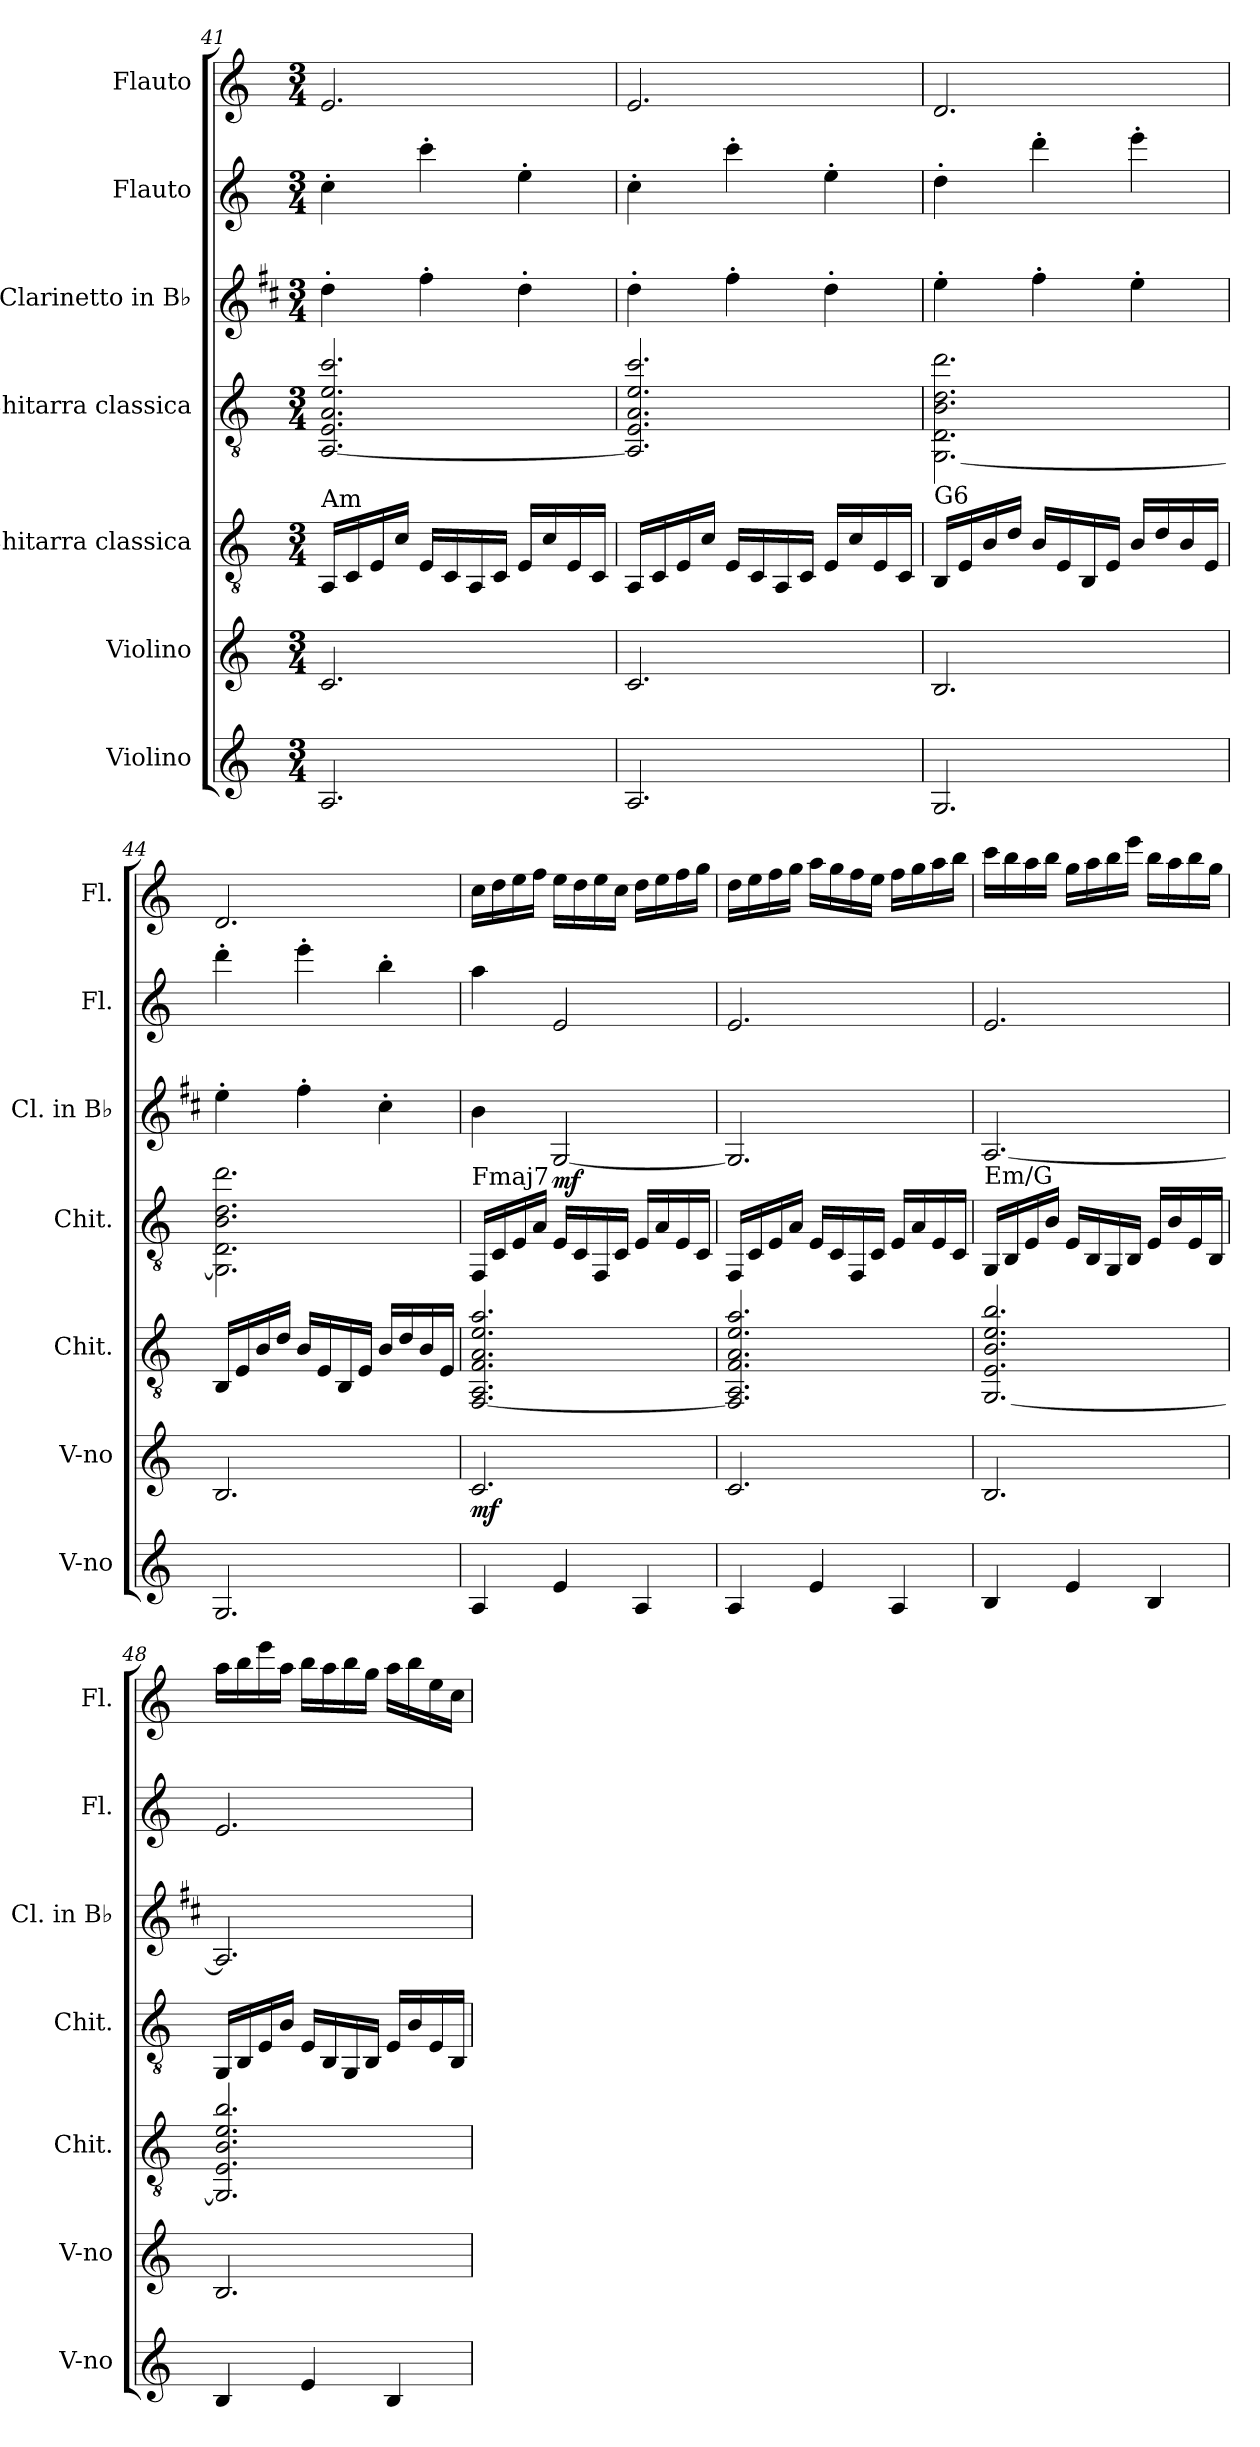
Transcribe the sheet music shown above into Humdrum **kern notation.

**kern	**kern	**dynam	**kern	**kern	**kern	**dynam	**kern	**kern
*part7	*part6	*part6	*part5	*part4	*part3	*part3	*part2	*part1
*staff7	*staff6	*staff6	*staff5	*staff4	*staff3	*staff3	*staff2	*staff1
*I"Violino	*I"Violino	*	*I"Chitarra classica	*I"Chitarra classica	*I"Clarinetto in B♭	*	*I"Flauto	*I"Flauto
*I'V-no	*I'V-no	*	*I'Chit.	*I'Chit.	*I'Cl. in B♭	*	*I'Fl.	*I'Fl.
!!LO:PB:g=z
*clefG2	*clefG2	*	*clefGv2	*clefGv2	*clefG2	*	*clefG2	*clefG2
*	*	*	*	*	*ITrd1c2	*	*	*
*k[]	*k[]	*	*k[]	*k[]	*k[]	*	*k[]	*k[]
*M3/4	*M3/4	*	*M3/4	*M3/4	*M3/4	*	*M3/4	*M3/4
=41	=41	=41	=41	=41	=41	=41	=41	=41
!	!	!	!LO:TX:a:t=Am	!	!	!	!	!
2.A/	2.c/	.	16AA/LL	[2.AA/ 2.E/ 2.A/ 2.e/ 2.cc/	4cc'\	.	4cc'\	2.e/
.	.	.	16C/	.	.	.	.	.
.	.	.	16E/	.	.	.	.	.
.	.	.	16c/JJ	.	.	.	.	.
.	.	.	16E/LL	.	4ee'\	.	4ccc'\	.
.	.	.	16C/	.	.	.	.	.
.	.	.	16AA/	.	.	.	.	.
.	.	.	16C/JJ	.	.	.	.	.
.	.	.	16E/LL	.	4cc'\	.	4ee'\	.
.	.	.	16c/	.	.	.	.	.
.	.	.	16E/	.	.	.	.	.
.	.	.	16C/JJ	.	.	.	.	.
=42	=42	=42	=42	=42	=42	=42	=42	=42
2.A/	2.c/	.	16AA/LL	2.AA/] 2.E/ 2.A/ 2.e/ 2.cc/	4cc'\	.	4cc'\	2.e/
.	.	.	16C/	.	.	.	.	.
.	.	.	16E/	.	.	.	.	.
.	.	.	16c/JJ	.	.	.	.	.
.	.	.	16E/LL	.	4ee'\	.	4ccc'\	.
.	.	.	16C/	.	.	.	.	.
.	.	.	16AA/	.	.	.	.	.
.	.	.	16C/JJ	.	.	.	.	.
.	.	.	16E/LL	.	4cc'\	.	4ee'\	.
.	.	.	16c/	.	.	.	.	.
.	.	.	16E/	.	.	.	.	.
.	.	.	16C/JJ	.	.	.	.	.
=43	=43	=43	=43	=43	=43	=43	=43	=43
!	!	!	!LO:TX:a:t=G6	!	!	!	!	!
2.G/	2.B/	.	16BB/LL	[2.GG\ 2.D\ 2.B\ 2.d\ 2.dd\	4dd'\	.	4dd'\	2.d/
.	.	.	16E/	.	.	.	.	.
.	.	.	16B/	.	.	.	.	.
.	.	.	16d/JJ	.	.	.	.	.
.	.	.	16B/LL	.	4ee'\	.	4ddd'\	.
.	.	.	16E/	.	.	.	.	.
.	.	.	16BB/	.	.	.	.	.
.	.	.	16E/JJ	.	.	.	.	.
.	.	.	16B/LL	.	4dd'\	.	4eee'\	.
.	.	.	16d/	.	.	.	.	.
.	.	.	16B/	.	.	.	.	.
.	.	.	16E/JJ	.	.	.	.	.
!!LO:PB:g=z
=44	=44	=44	=44	=44	=44	=44	=44	=44
2.G/	2.B/	.	16BB/LL	2.GG\] 2.D\ 2.B\ 2.d\ 2.dd\	4dd'\	.	4ddd'\	2.d/
.	.	.	16E/	.	.	.	.	.
.	.	.	16B/	.	.	.	.	.
.	.	.	16d/JJ	.	.	.	.	.
.	.	.	16B/LL	.	4ee'\	.	4eee'\	.
.	.	.	16E/	.	.	.	.	.
.	.	.	16BB/	.	.	.	.	.
.	.	.	16E/JJ	.	.	.	.	.
.	.	.	16B/LL	.	4b'\	.	4bb'\	.
.	.	.	16d/	.	.	.	.	.
.	.	.	16B/	.	.	.	.	.
.	.	.	16E/JJ	.	.	.	.	.
=45	=45	=45	=45	=45	=45	=45	=45	=45
!	!	!	!	!LO:TX:a:t=Fmaj7	!	!	!	!
!	!	!LO:DY:b	!	!	!	!	!	!
4A/	2.c/	mf	[2.FF/ 2.AA/ 2.F/ 2.A/ 2.e/ 2.a/	16FF/LL	4a\	.	4aa\	16cc\LL
.	.	.	.	16C/	.	.	.	16dd\
.	.	.	.	16E/	.	.	.	16ee\
.	.	.	.	16A/JJ	.	.	.	16ff\JJ
!	!	!	!	!	!	!LO:DY:b	!	!
4e/	.	.	.	16E/LL	[2F/	mf	2e/	16ee\LL
.	.	.	.	16C/	.	.	.	16dd\
.	.	.	.	16FF/	.	.	.	16ee\
.	.	.	.	16C/JJ	.	.	.	16cc\JJ
4A/	.	.	.	16E/LL	.	.	.	16dd\LL
.	.	.	.	16A/	.	.	.	16ee\
.	.	.	.	16E/	.	.	.	16ff\
.	.	.	.	16C/JJ	.	.	.	16gg\JJ
=46	=46	=46	=46	=46	=46	=46	=46	=46
4A/	2.c/	.	2.FF/] 2.AA/ 2.F/ 2.A/ 2.e/ 2.a/	16FF/LL	2.F/]	.	2.e/	16dd\LL
.	.	.	.	16C/	.	.	.	16ee\
.	.	.	.	16E/	.	.	.	16ff\
.	.	.	.	16A/JJ	.	.	.	16gg\JJ
4e/	.	.	.	16E/LL	.	.	.	16aa\LL
.	.	.	.	16C/	.	.	.	16gg\
.	.	.	.	16FF/	.	.	.	16ff\
.	.	.	.	16C/JJ	.	.	.	16ee\JJ
4A/	.	.	.	16E/LL	.	.	.	16ff\LL
.	.	.	.	16A/	.	.	.	16gg\
.	.	.	.	16E/	.	.	.	16aa\
.	.	.	.	16C/JJ	.	.	.	16bb\JJ
!!LO:PB:g=z
=47	=47	=47	=47	=47	=47	=47	=47	=47
!	!	!	!	!LO:TX:a:t=Em/G	!	!	!	!
4B/	2.B/	.	[2.GG/ 2.E/ 2.B/ 2.e/ 2.b/	16GG/LL	[2.G/	.	2.e/	16ccc\LL
.	.	.	.	16BB/	.	.	.	16bb\
.	.	.	.	16E/	.	.	.	16aa\
.	.	.	.	16B/JJ	.	.	.	16bb\JJ
4e/	.	.	.	16E/LL	.	.	.	16gg\LL
.	.	.	.	16BB/	.	.	.	16aa\
.	.	.	.	16GG/	.	.	.	16bb\
.	.	.	.	16BB/JJ	.	.	.	16eee\JJ
4B/	.	.	.	16E/LL	.	.	.	16bb\LL
.	.	.	.	16B/	.	.	.	16aa\
.	.	.	.	16E/	.	.	.	16bb\
.	.	.	.	16BB/JJ	.	.	.	16gg\JJ
=48	=48	=48	=48	=48	=48	=48	=48	=48
4B/	2.B/	.	2.GG/] 2.E/ 2.B/ 2.e/ 2.b/	16GG/LL	2.G/]	.	2.e/	16aa\LL
.	.	.	.	16BB/	.	.	.	16bb\
.	.	.	.	16E/	.	.	.	16eee\
.	.	.	.	16B/JJ	.	.	.	16aa\JJ
4e/	.	.	.	16E/LL	.	.	.	16bb\LL
.	.	.	.	16BB/	.	.	.	16aa\
.	.	.	.	16GG/	.	.	.	16bb\
.	.	.	.	16BB/JJ	.	.	.	16gg\JJ
4B/	.	.	.	16E/LL	.	.	.	16aa\LL
.	.	.	.	16B/	.	.	.	16bb\
.	.	.	.	16E/	.	.	.	16ee\
.	.	.	.	16BB/JJ	.	.	.	16cc\JJ
=	=	=	=	=	=	=	=	=
*-	*-	*-	*-	*-	*-	*-	*-	*-
